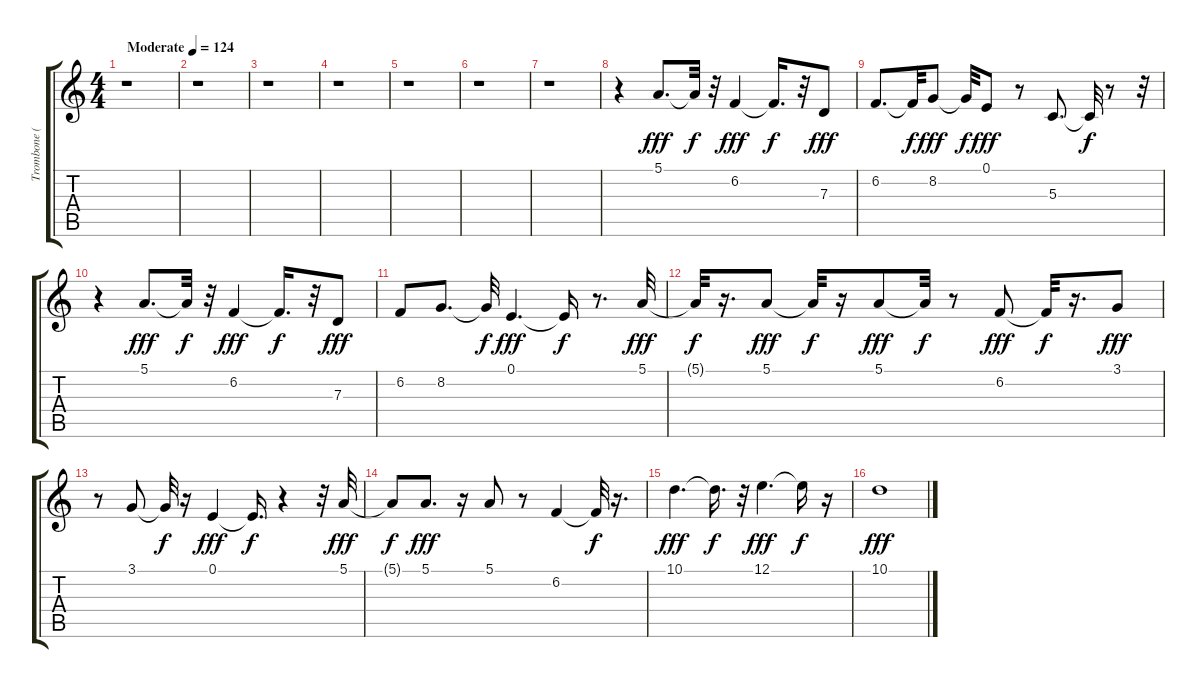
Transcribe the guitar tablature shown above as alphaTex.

\track ("Trombone (Melody)" "Trombone (") {instrument trombone}
\staff {score tabs}
\tuning (E4 B3 G3 D3 A2 E2) {hide}
\ts (4 4)
\tempo (124 "Moderate")
\clef g2
\ks c
r.1{dy fff instrument trombone} |
r.1 |
r.1 |
r.1 |
r.1 |
r.1 |
r.1 |
r.4 5.1.8{d} 5.1{t}.32{dy f} r.32 6.2.4{dy fff} 6.2{t}.16{d dy f} r.32 7.3.8{dy fff} |
6.2.8{d} 6.2{t}.32{dy f} 8.2.8{dy fff} 8.2{t}.32{dy f} 0.1.8{dy fff} r.8 5.3.8{d} 5.3{t}.32{dy f} r.8 r.32 |
r.4 5.1.8{d dy fff} 5.1{t}.32{dy f} r.32 6.2.4{dy fff} 6.2{t}.16{d dy f} r.32 7.3.8{dy fff} |
6.2.8 8.2.8{d} 8.2{t}.32{dy f} 0.1.4{d dy fff} 0.1{t}.16{dy f} r.8{d} 5.1.32{dy fff} |
5.1{t}.32{dy f} r.16{d} 5.1.8{dy fff} 5.1{t}.32{dy f} r.16 5.1.8{dy fff} 5.1{t}.32{dy f} r.8 6.2.8{dy fff} 6.2{t}.32{dy f} r.16{d} 3.1.8{dy fff} |
r.8 3.1.8 3.1{t}.32{dy f} r.16 0.1.4{dy fff} 0.1{t}.16{d dy f} r.4 r.32 5.1.32{dy fff} |
5.1{t}.8{dy f} 5.1.8{d dy fff} r.16 5.1.8 r.8 6.2.4 6.2{t}.32{dy f} r.16{d} |
10.1.4{d dy fff} 10.1{t}.16{d dy f} r.32 12.1.4{d dy fff} 12.1{t}.16{dy f} r.16 |
10.1.1{dy fff}
